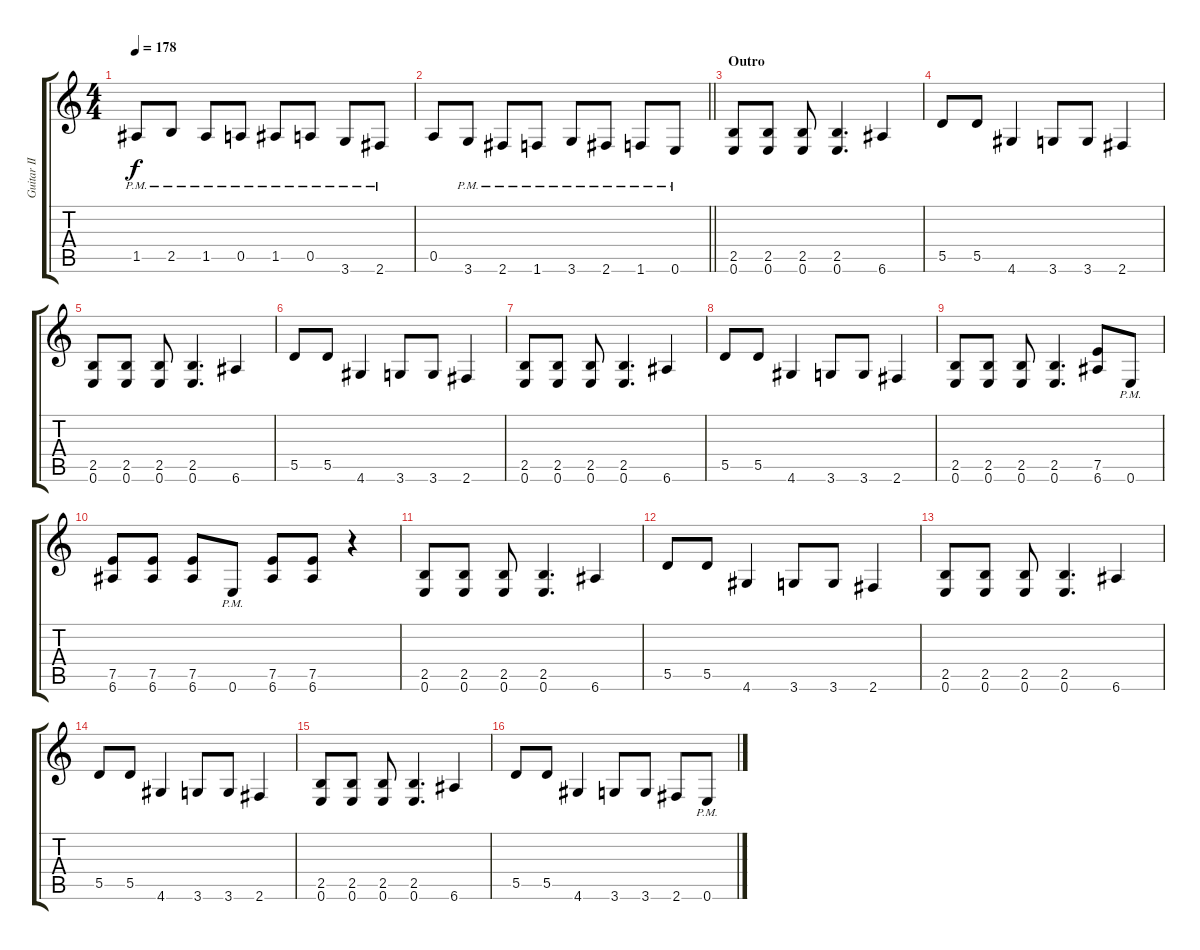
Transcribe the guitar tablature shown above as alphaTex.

\track ("Guitar II" "Guitar II") {instrument overdrivenguitar}
\staff {score tabs}
\tuning (E4 B3 G3 D3 A2 E2) {hide}
\ts (4 4)
\tempo 178
\clef g2
\ks c
1.5{pm}.8{dy f} 2.5{pm}.8 1.5{pm}.8 0.5{pm}.8 1.5{pm}.8 0.5{pm}.8 3.6{pm}.8 2.6{pm}.8 |
\barLineRight lightlight
0.5.8 3.6{pm}.8 2.6{pm}.8 1.6{pm}.8 3.6{pm}.8 2.6{pm}.8 1.6{pm}.8 0.6{pm}.8 |
\section ("" "Outro")
(2.5 0.6).8 (2.5 0.6).8 (2.5 0.6).8 (2.5 0.6).4{d} 6.6.4 |
5.5.8 5.5.8 4.6.4 3.6.8 3.6.8 2.6.4 |
(2.5 0.6).8 (2.5 0.6).8 (2.5 0.6).8 (2.5 0.6).4{d} 6.6.4 |
5.5.8 5.5.8 4.6.4 3.6.8 3.6.8 2.6.4 |
(2.5 0.6).8 (2.5 0.6).8 (2.5 0.6).8 (2.5 0.6).4{d} 6.6.4 |
5.5.8 5.5.8 4.6.4 3.6.8 3.6.8 2.6.4 |
(2.5 0.6).8 (2.5 0.6).8 (2.5 0.6).8 (2.5 0.6).4{d} (7.5 6.6).8 0.6{pm}.8 |
(7.5 6.6).8 (7.5 6.6).8 (7.5 6.6).8 0.6{pm}.8 (7.5 6.6).8 (7.5 6.6).8 r.4 |
(2.5 0.6).8 (2.5 0.6).8 (2.5 0.6).8 (2.5 0.6).4{d} 6.6.4 |
5.5.8 5.5.8 4.6.4 3.6.8 3.6.8 2.6.4 |
(2.5 0.6).8 (2.5 0.6).8 (2.5 0.6).8 (2.5 0.6).4{d} 6.6.4 |
5.5.8 5.5.8 4.6.4 3.6.8 3.6.8 2.6.4 |
(2.5 0.6).8 (2.5 0.6).8 (2.5 0.6).8 (2.5 0.6).4{d} 6.6.4 |
5.5.8 5.5.8 4.6.4 3.6.8 3.6.8 2.6.8 0.6{pm}.8
